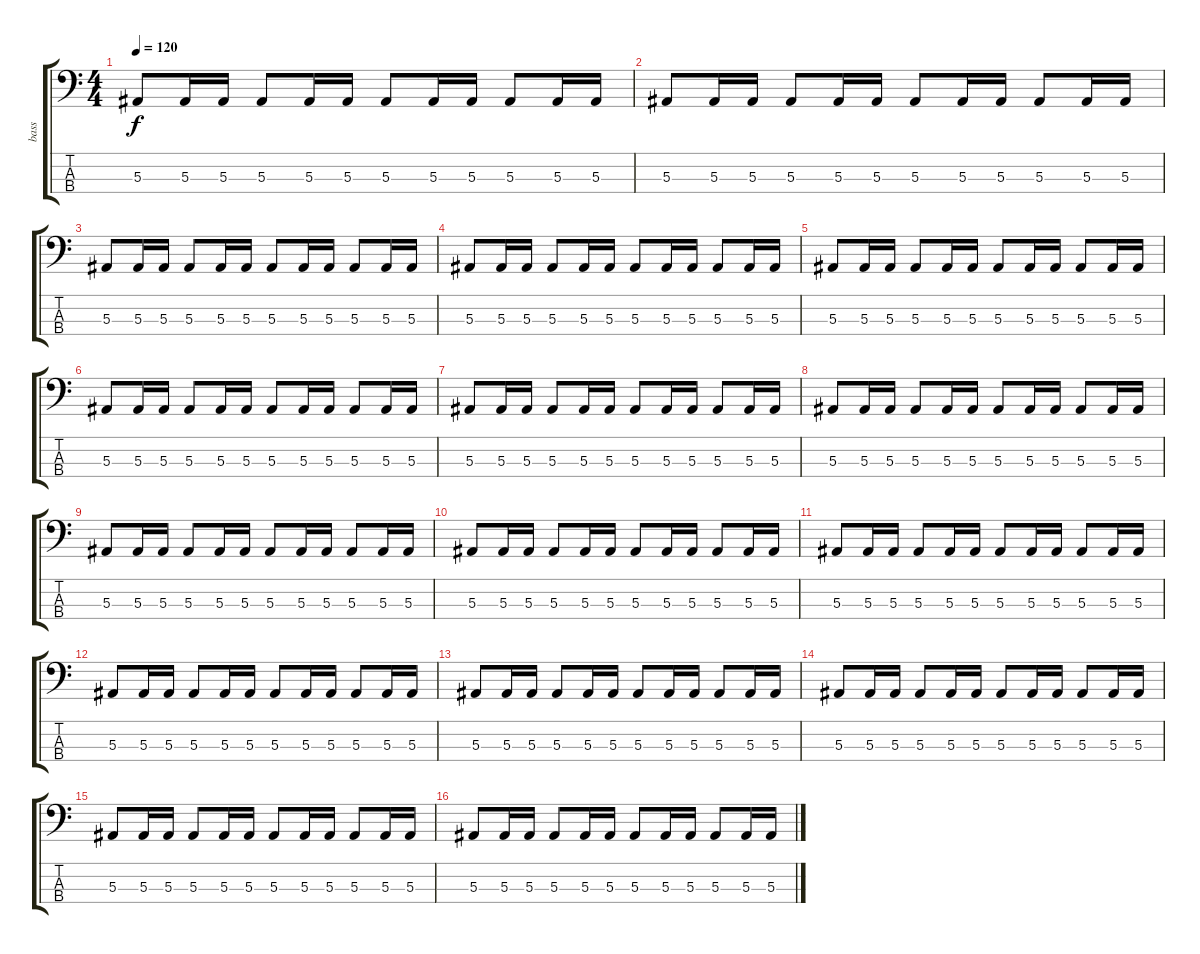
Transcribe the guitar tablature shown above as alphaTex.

\track ("bass" "bass") {instrument electricbasspick}
\staff {score tabs}
\tuning (Eb2 Bb1 F1 C1) {hide}
\ts (4 4)
\tempo 120
\clef f4
\ks c
5.3.8{dy f} 5.3.16 5.3.16 5.3.8 5.3.16 5.3.16 5.3.8 5.3.16 5.3.16 5.3.8 5.3.16 5.3.16 |
5.3.8 5.3.16 5.3.16 5.3.8 5.3.16 5.3.16 5.3.8 5.3.16 5.3.16 5.3.8 5.3.16 5.3.16 |
5.3.8 5.3.16 5.3.16 5.3.8 5.3.16 5.3.16 5.3.8 5.3.16 5.3.16 5.3.8 5.3.16 5.3.16 |
5.3.8 5.3.16 5.3.16 5.3.8 5.3.16 5.3.16 5.3.8 5.3.16 5.3.16 5.3.8 5.3.16 5.3.16 |
5.3.8 5.3.16 5.3.16 5.3.8 5.3.16 5.3.16 5.3.8 5.3.16 5.3.16 5.3.8 5.3.16 5.3.16 |
5.3.8 5.3.16 5.3.16 5.3.8 5.3.16 5.3.16 5.3.8 5.3.16 5.3.16 5.3.8 5.3.16 5.3.16 |
5.3.8 5.3.16 5.3.16 5.3.8 5.3.16 5.3.16 5.3.8 5.3.16 5.3.16 5.3.8 5.3.16 5.3.16 |
5.3.8 5.3.16 5.3.16 5.3.8 5.3.16 5.3.16 5.3.8 5.3.16 5.3.16 5.3.8 5.3.16 5.3.16 |
5.3.8 5.3.16 5.3.16 5.3.8 5.3.16 5.3.16 5.3.8 5.3.16 5.3.16 5.3.8 5.3.16 5.3.16 |
5.3.8 5.3.16 5.3.16 5.3.8 5.3.16 5.3.16 5.3.8 5.3.16 5.3.16 5.3.8 5.3.16 5.3.16 |
5.3.8 5.3.16 5.3.16 5.3.8 5.3.16 5.3.16 5.3.8 5.3.16 5.3.16 5.3.8 5.3.16 5.3.16 |
5.3.8 5.3.16 5.3.16 5.3.8 5.3.16 5.3.16 5.3.8 5.3.16 5.3.16 5.3.8 5.3.16 5.3.16 |
5.3.8 5.3.16 5.3.16 5.3.8 5.3.16 5.3.16 5.3.8 5.3.16 5.3.16 5.3.8 5.3.16 5.3.16 |
5.3.8 5.3.16 5.3.16 5.3.8 5.3.16 5.3.16 5.3.8 5.3.16 5.3.16 5.3.8 5.3.16 5.3.16 |
5.3.8 5.3.16 5.3.16 5.3.8 5.3.16 5.3.16 5.3.8 5.3.16 5.3.16 5.3.8 5.3.16 5.3.16 |
5.3.8 5.3.16 5.3.16 5.3.8 5.3.16 5.3.16 5.3.8 5.3.16 5.3.16 5.3.8 5.3.16 5.3.16
